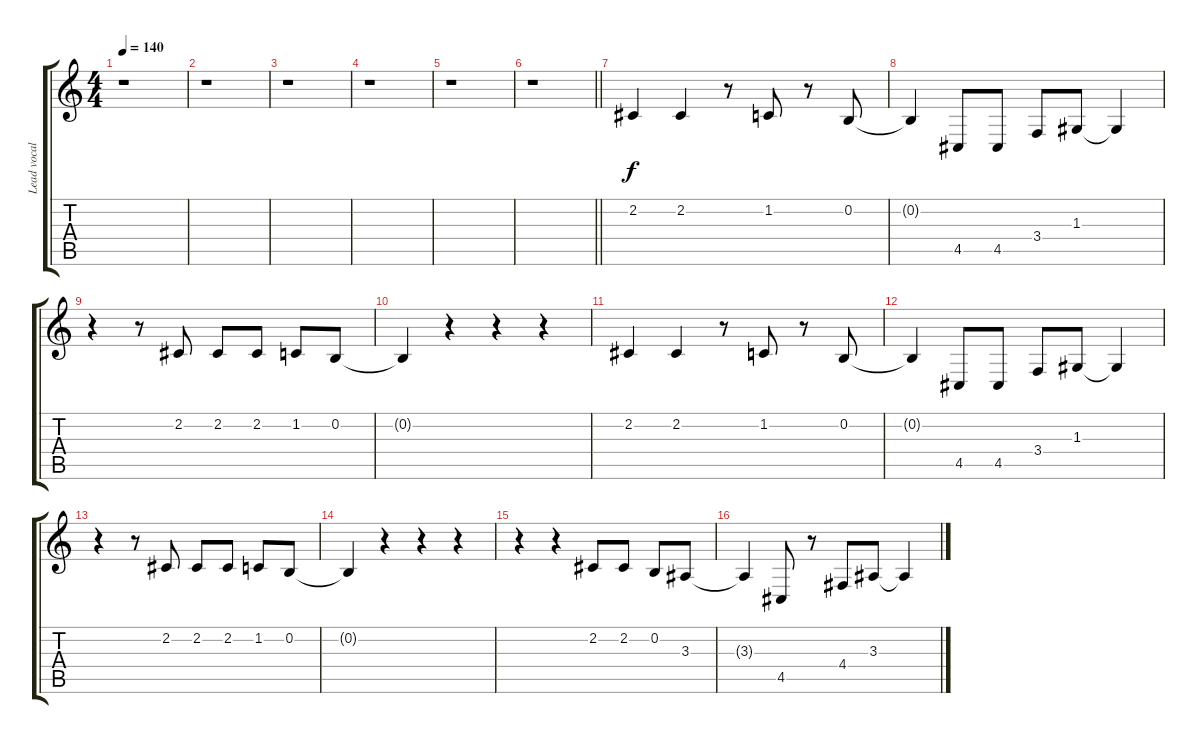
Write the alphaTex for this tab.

\track ("Lead vocal" "Lead vocal") {instrument cello}
\staff {score tabs}
\tuning (E4 B3 G3 D3 A2 E2) {hide}
\ts (4 4)
\tempo 140
\clef g2
\ks c
r.1{dy f} |
r.1 |
r.1 |
r.1 |
r.1 |
\barLineRight lightlight
r.1 |
2.2.4 2.2.4 r.8 1.2.8 r.8 0.2.8 |
0.2{t}.4 4.5.8 4.5.8 3.4.8 1.3.8 1.3{t}.4 |
r.4 r.8 2.2.8 2.2.8 2.2.8 1.2.8 0.2.8 |
0.2{t}.4 r.4 r.4 r.4 |
2.2.4 2.2.4 r.8 1.2.8 r.8 0.2.8 |
0.2{t}.4 4.5.8 4.5.8 3.4.8 1.3.8 1.3{t}.4 |
r.4 r.8 2.2.8 2.2.8 2.2.8 1.2.8 0.2.8 |
0.2{t}.4 r.4 r.4 r.4 |
r.4 r.4 2.2.8 2.2.8 0.2.8 3.3.8 |
3.3{t}.4 4.5.8 r.8 4.4.8 3.3.8 3.3{t}.4
